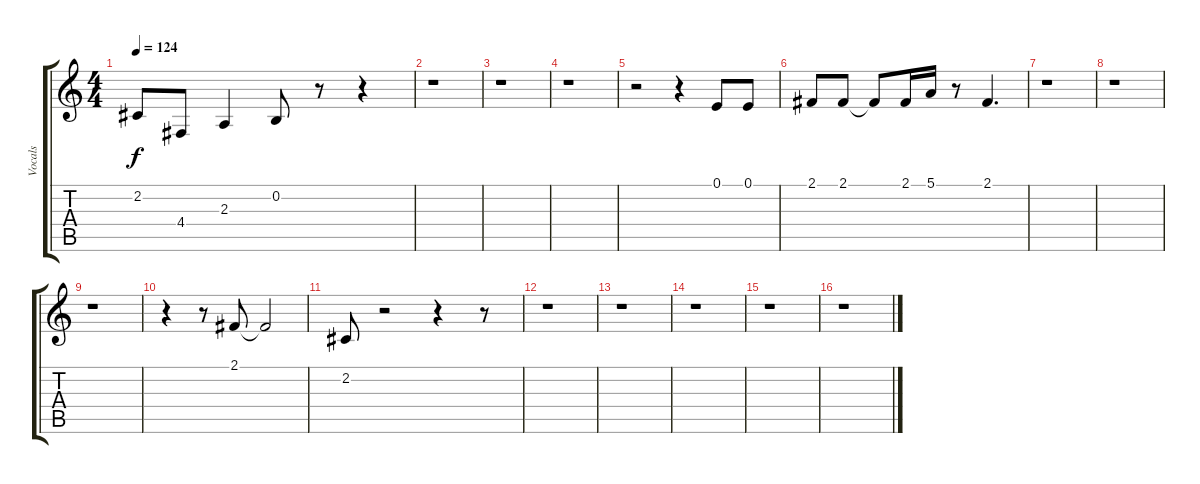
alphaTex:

\track ("Vocals" "Vocals") {instrument drawbarorgan}
\staff {score tabs}
\tuning (E4 B3 G3 D3 A2 E2) {hide}
\ts (4 4)
\tempo 124
\clef g2
\ks c
2.2.8{dy f} 4.4.8 2.3.4 0.2.8 r.8 r.4 |
r.1 |
r.1 |
r.1 |
r.2 r.4 0.1.8 0.1.8 |
2.1.8 2.1.8 2.1{t}.8 2.1.16 5.1.16 r.8 2.1.4{d} |
r.1 |
r.1 |
r.1 |
r.4 r.8 2.1.8 2.1{t}.2 |
2.2.8 r.2 r.4 r.8 |
r.1 |
r.1 |
r.1 |
r.1 |
r.1
